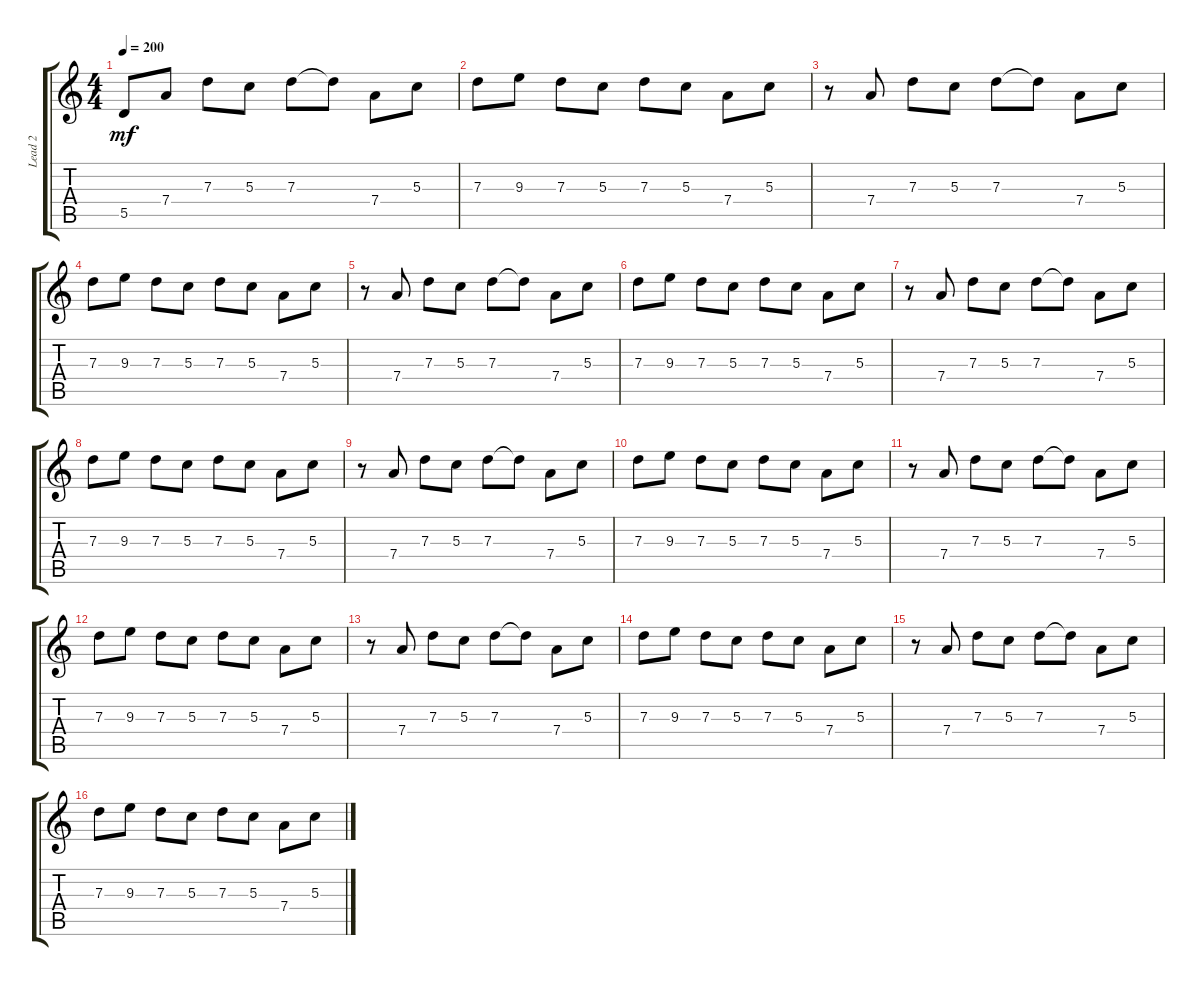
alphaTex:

\track ("Lead 2" "Lead 2") {instrument distortionguitar}
\staff {score tabs}
\tuning (E4 B3 G3 D3 A2 E2) {hide}
\ts (4 4)
\section ("" "")
\tempo 200
\clef g2
\ks c
5.5.8{dy mf} 7.4.8 7.3.8 5.3.8 7.3.8 7.3{t}.8 7.4.8 5.3.8 |
7.3.8 9.3.8 7.3.8 5.3.8 7.3.8 5.3.8 7.4.8 5.3.8 |
r.8 7.4.8 7.3.8 5.3.8 7.3.8 7.3{t}.8 7.4.8 5.3.8 |
7.3.8 9.3.8 7.3.8 5.3.8 7.3.8 5.3.8 7.4.8 5.3.8 |
r.8 7.4.8 7.3.8 5.3.8 7.3.8 7.3{t}.8 7.4.8 5.3.8 |
7.3.8 9.3.8 7.3.8 5.3.8 7.3.8 5.3.8 7.4.8 5.3.8 |
r.8 7.4.8 7.3.8 5.3.8 7.3.8 7.3{t}.8 7.4.8 5.3.8 |
7.3.8 9.3.8 7.3.8 5.3.8 7.3.8 5.3.8 7.4.8 5.3.8 |
\section ("" "")
r.8 7.4.8 7.3.8 5.3.8 7.3.8 7.3{t}.8 7.4.8 5.3.8 |
7.3.8 9.3.8 7.3.8 5.3.8 7.3.8 5.3.8 7.4.8 5.3.8 |
r.8 7.4.8 7.3.8 5.3.8 7.3.8 7.3{t}.8 7.4.8 5.3.8 |
7.3.8 9.3.8 7.3.8 5.3.8 7.3.8 5.3.8 7.4.8 5.3.8 |
r.8 7.4.8 7.3.8 5.3.8 7.3.8 7.3{t}.8 7.4.8 5.3.8 |
7.3.8 9.3.8 7.3.8 5.3.8 7.3.8 5.3.8 7.4.8 5.3.8 |
r.8 7.4.8 7.3.8 5.3.8 7.3.8 7.3{t}.8 7.4.8 5.3.8 |
7.3.8 9.3.8 7.3.8 5.3.8 7.3.8 5.3.8 7.4.8 5.3.8
